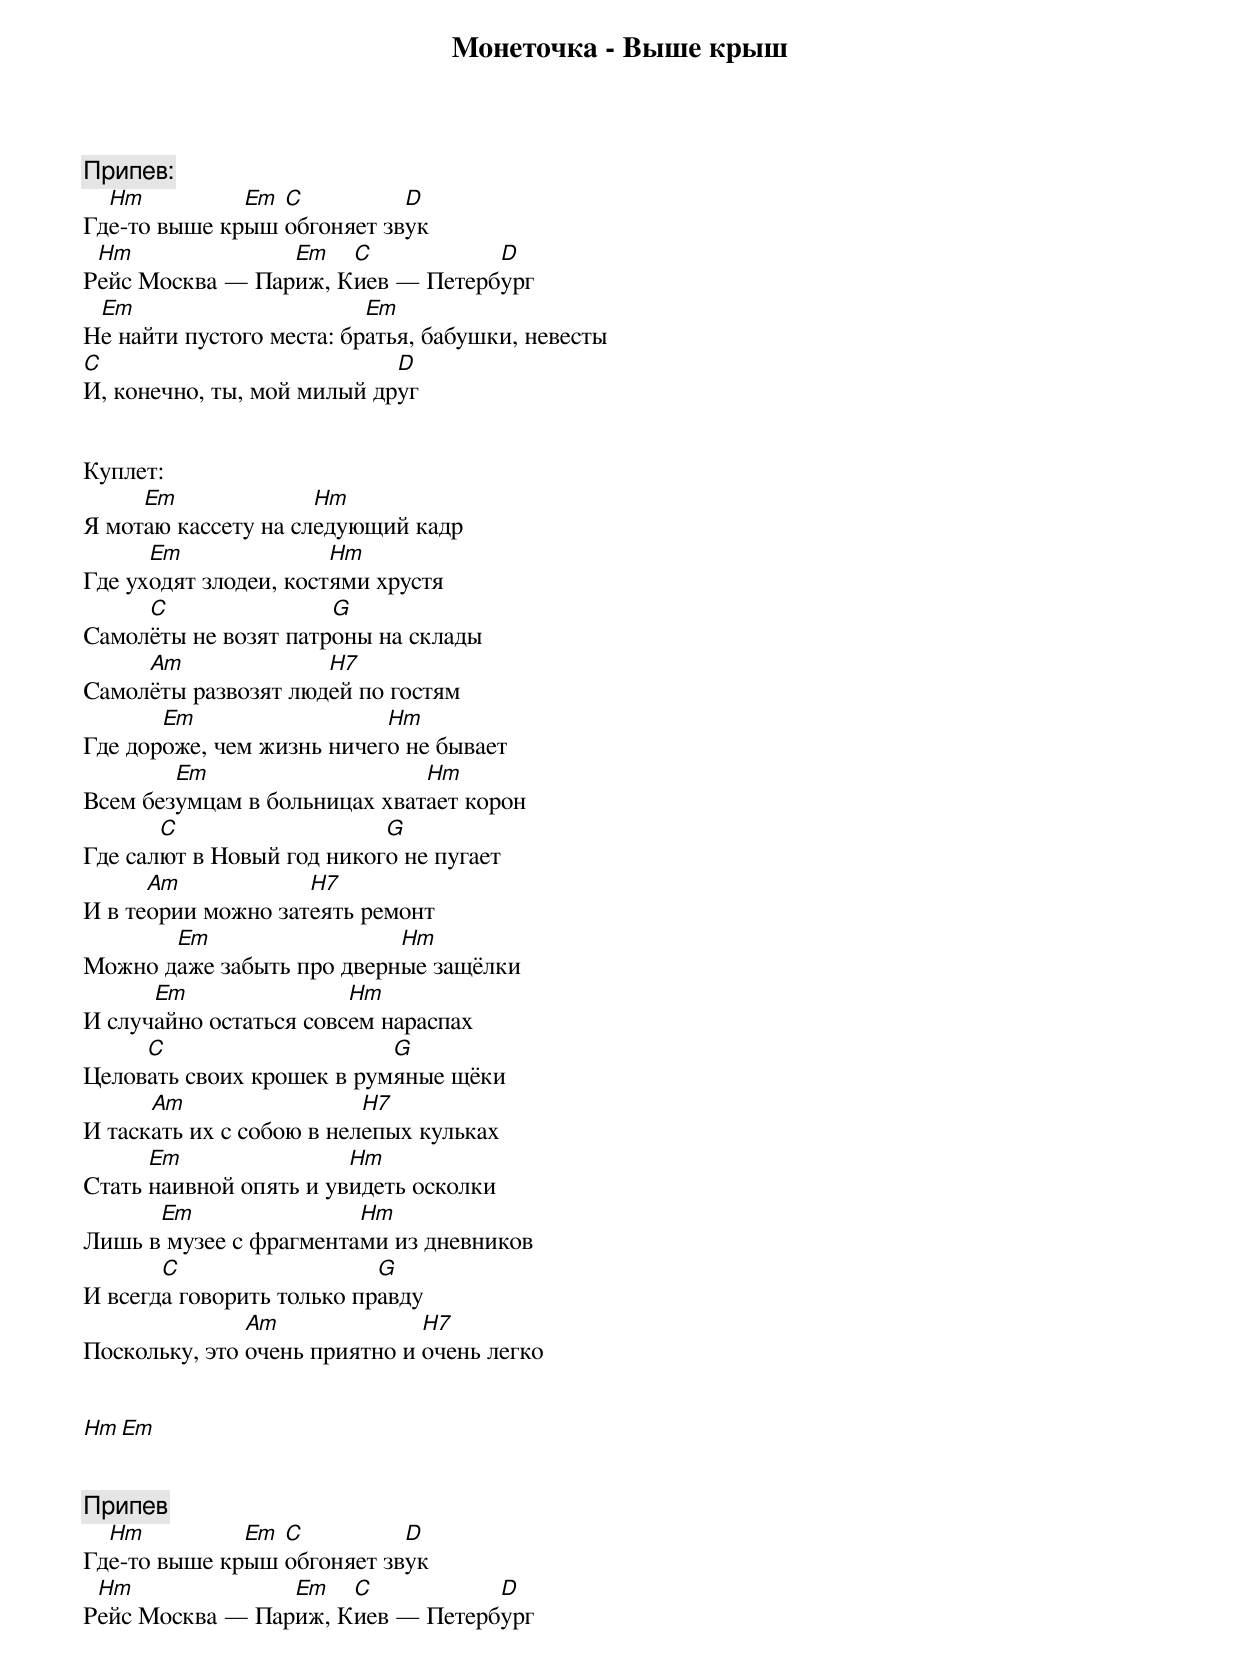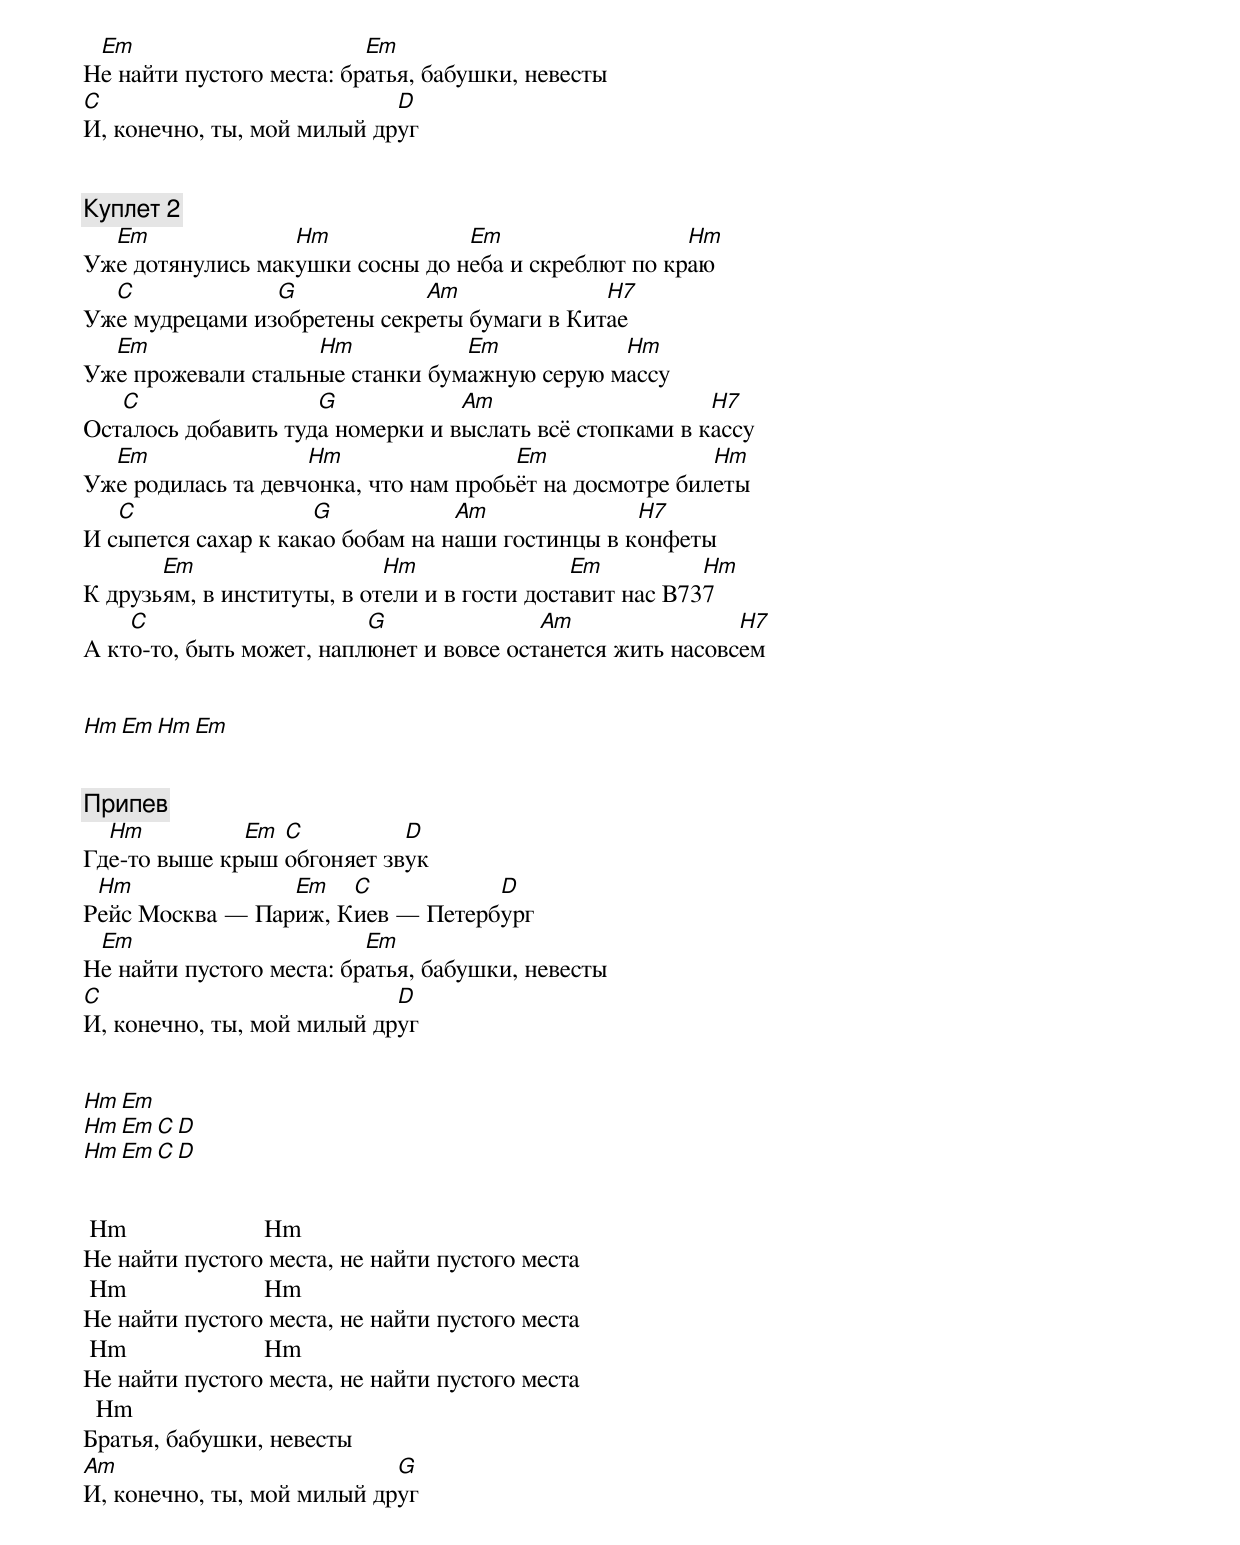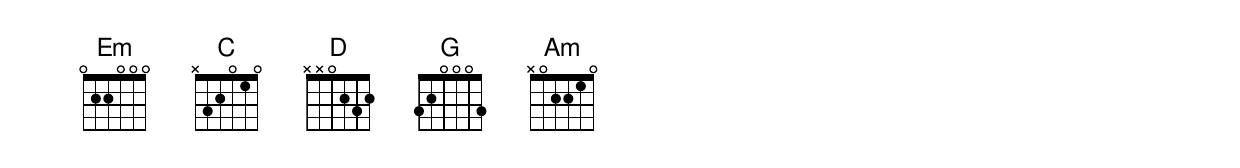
Монеточка - Выше крыш


Припев:
  Hm          Em C          D
Где-то выше крыш обгоняет звук
 Hm              Em   C           D
Рейс Москва — Париж, Киев — Петербург
 Em                       Em
Не найти пустого места: братья, бабушки, невесты
C                           D
И, конечно, ты, мой милый друг


Куплет:
     Em              Hm
Я мотаю кассету на следующий кадр
      Em               Hm
Где уходят злодеи, костями хрустя
     C                G
Самолёты не возят патроны на склады
     Am              H7
Самолёты развозят людей по гостям
       Em                  Hm
Где дороже, чем жизнь ничего не бывает
        Em                    Hm
Всем безумцам в больницах хватает корон
       C                   G
Где салют в Новый год никого не пугает
      Am            H7
И в теории можно затеять ремонт
       Em                  Hm
Можно даже забыть про дверные защёлки
      Em                Hm
И случайно остаться совсем нараспах
     C                     G
Целовать своих крошек в румяные щёки
      Am                  H7
И таскать их с собою в нелепых кульках
      Em                Hm
Стать наивной опять и увидеть осколки
      Em                Hm
Лишь в музее с фрагментами из дневников
       C                   G
И всегда говорить только правду
               Am              H7
Поскольку, это очень приятно и очень легко


Hm Em


[Припев]
  Hm          Em C          D
Где-то выше крыш обгоняет звук
 Hm              Em   C           D
Рейс Москва — Париж, Киев — Петербург
 Em                       Em
Не найти пустого места: братья, бабушки, невесты
C                           D
И, конечно, ты, мой милый друг


[Куплет 2]
  Em              Hm             Em                  Hm
Уже дотянулись макушки сосны до неба и скреблют по краю
  C             G            Am              H7
Уже мудрецами изобретены секреты бумаги в Китае
  Em                Hm           Em           Hm
Уже прожевали стальные станки бумажную серую массу
   C                 G            Am                     H7
Осталось добавить туда номерки и выслать всё стопками в кассу
  Em                Hm                 Em                Hm
Уже родилась та девчонка, что нам пробьёт на досмотре билеты
   C                 G            Am              H7
И сыпется сахар к какао бобам на наши гостинцы в конфеты
       Em                   Hm                Em          Hm
К друзьям, в институты, в отели и в гости доставит нас B737
    C                     G               Am                H7
А кто-то, быть может, наплюнет и вовсе останется жить насовсем


Hm Em Hm Em


[Припев]
  Hm          Em C          D
Где-то выше крыш обгоняет звук
 Hm              Em   C           D
Рейс Москва — Париж, Киев — Петербург
 Em                       Em
Не найти пустого места: братья, бабушки, невесты
C                           D
И, конечно, ты, мой милый друг


Hm Em
Hm Em C D
Hm Em C D


 Hm                      Hm
Не найти пустого места, не найти пустого места
 Hm                      Hm
Не найти пустого места, не найти пустого места
 Hm                      Hm
Не найти пустого места, не найти пустого места
  Hm
Братья, бабушки, невесты
Am                          G
И, конечно, ты, мой милый друг
